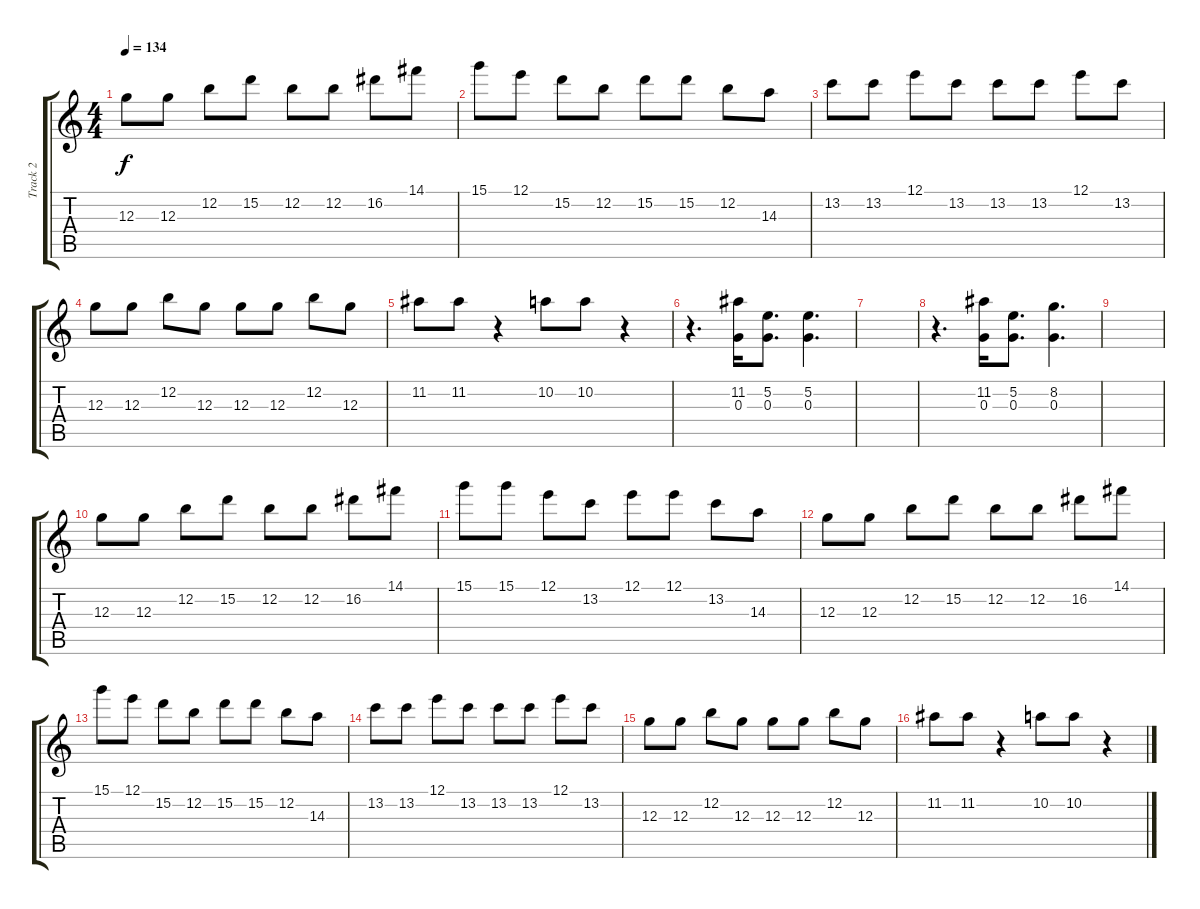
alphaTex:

\track ("Track 2" "Track 2") {instrument overdrivenguitar}
\staff {score tabs}
\tuning (E4 B3 G3 D3 A2 E2) {hide}
\ts (4 4)
\tempo 134
\clef g2
\ks c
12.3.8{dy f} 12.3.8 12.2.8 15.2.8 12.2.8 12.2.8 16.2.8 14.1.8 |
15.1.8 12.1.8 15.2.8 12.2.8 15.2.8 15.2.8 12.2.8 14.3.8 |
13.2.8 13.2.8 12.1.8 13.2.8 13.2.8 13.2.8 12.1.8 13.2.8 |
12.3.8 12.3.8 12.2.8 12.3.8 12.3.8 12.3.8 12.2.8 12.3.8 |
11.2.8 11.2.8 r.4 10.2.8 10.2.8 r.4 |
r.4{d} (11.2 0.3).16 (5.2 0.3).8{d} (5.2 0.3).4{d} |
|
r.4{d} (11.2 0.3).16 (5.2 0.3).8{d} (8.2 0.3).4{d} |
|
12.3.8 12.3.8 12.2.8 15.2.8 12.2.8 12.2.8 16.2.8 14.1.8 |
15.1.8 15.1.8 12.1.8 13.2.8 12.1.8 12.1.8 13.2.8 14.3.8 |
12.3.8 12.3.8 12.2.8 15.2.8 12.2.8 12.2.8 16.2.8 14.1.8 |
15.1.8 12.1.8 15.2.8 12.2.8 15.2.8 15.2.8 12.2.8 14.3.8 |
13.2.8 13.2.8 12.1.8 13.2.8 13.2.8 13.2.8 12.1.8 13.2.8 |
12.3.8 12.3.8 12.2.8 12.3.8 12.3.8 12.3.8 12.2.8 12.3.8 |
11.2.8 11.2.8 r.4 10.2.8 10.2.8 r.4
